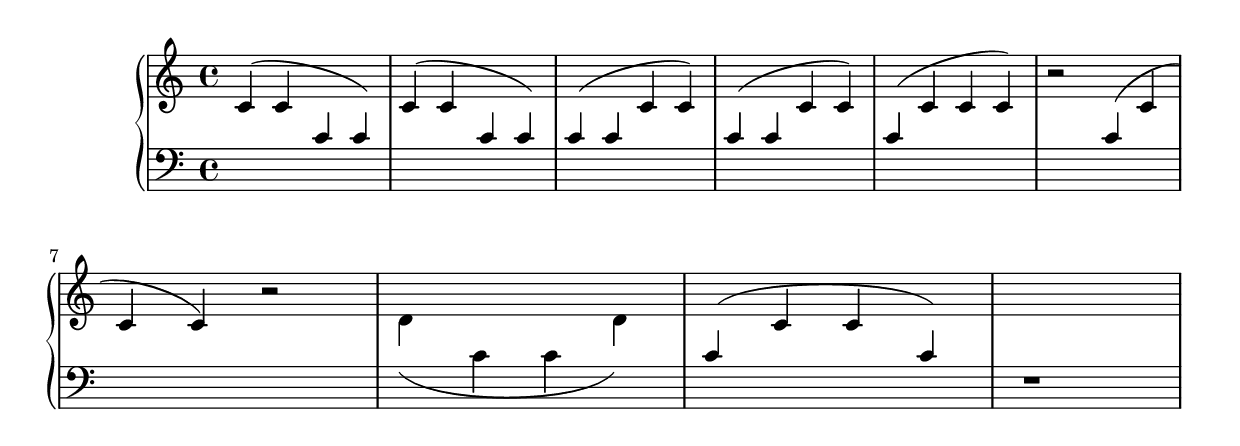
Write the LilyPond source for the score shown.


\version "2.1.28"
\header{
texidoc="
Slurs behave decently when broken across a linebreak.
"
}

	
\score{
	\context PianoStaff <<
	\context Staff=one \notes\relative c'{
		\stemUp \slurUp
		 c4( c \change Staff=two c  c) |
		\change Staff=one
		\stemUp \slurUp
		 c4( c \change Staff=two c  c) |
		\stemUp \slurUp
		 c4( c \change Staff=one c  c) |
		\change Staff=two
		\stemUp \slurUp
		 c4( c \change Staff=one c  c) |
		\change Staff=two
		\stemUp \slurUp
		 c4( \change Staff=one c c  c) |
		r2
		\change Staff=two
		\stemUp \slurUp
		 c4( \change Staff=one c
		   \break
		c  c)
		r2
%		\stemDown \slurDown
%		 c4( \change Staff=two c c \change Staff=one  c)
		\stemDown \slurDown
		 d4( \change Staff=two c c \change Staff=one  d)
		\change Staff=two
		\stemUp \slurUp
		 c4( \change Staff=one c c \change Staff=two  c)
		r1
	}
	\context Staff=two \notes\relative c'{
		\clef bass
		s1 s1 s1 s1 s1 s1 s1 s1 s1 s1
	}
	>>
}



